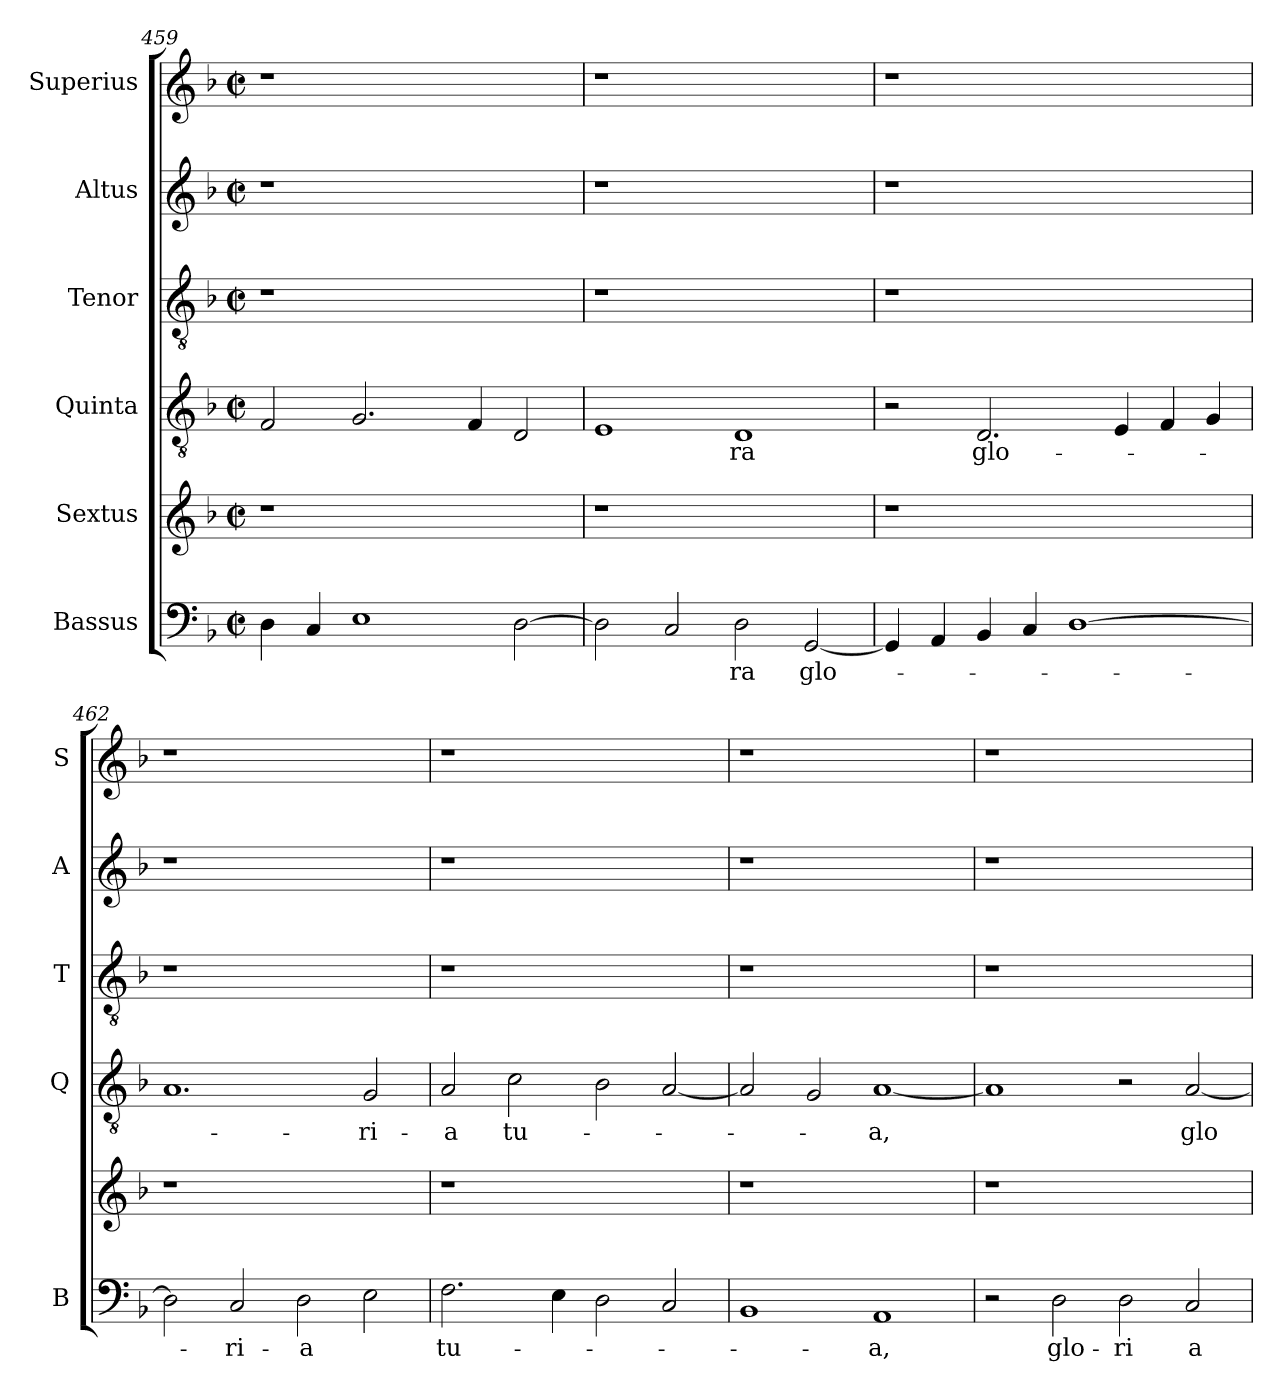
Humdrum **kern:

**kern	**text	**kern	**kern	**text	**kern	**kern	**kern
*part6	*part6	*part5	*part4	*part4	*part3	*part2	*part1
*staff6	*staff6	*staff5	*staff4	*staff4	*staff3	*staff2	*staff1
*I"Bassus	*	*I"Sextus	*I"Quinta	*	*I"Tenor	*I"Altus	*I"Superius
*I'B	*	*	*I'Q	*	*I'T	*I'A	*I'S
*clefF4	*	*clefG2	*clefGv2	*	*clefGv2	*clefG2	*clefG2
*k[b-]	*	*k[b-]	*k[b-]	*	*k[b-]	*k[b-]	*k[b-]
*F:	*	*F:	*F:	*	*F:	*F:	*F:
*M2/2	*	*M2/2	*M2/2	*	*M2/2	*M2/2	*M2/2
*met(c|)	*	*met(c|)	*met(c|)	*	*met(c|)	*met(c|)	*met(c|)
=459	=459	=459	=459	=459	=459	=459	=459
4D\	.	1r	2F/	.	1r	1r	1r
4C/	.	.	.	.	.	.	.
1E	.	.	2.G/	.	.	.	.
.	.	1ryy	.	.	1ryy	1ryy	1ryy
.	.	.	4F/	.	.	.	.
[2D\	.	.	2D/	.	.	.	.
=460	=460	=460	=460	=460	=460	=460	=460
2D\]	.	1r	1E	.	1r	1r	1r
2C/	.	.	.	.	.	.	.
!	!LO:LY:b	!	!	!LO:LY:b	!	!	!
2D\	-ra	1ryy	1D	-ra	1ryy	1ryy	1ryy
!	!LO:LY:b	!	!	!	!	!	!
[2GG/	glo-	.	.	.	.	.	.
=461	=461	=461	=461	=461	=461	=461	=461
4GG/]	.	1r	2r	.	1r	1r	1r
4AA/	.	.	.	.	.	.	.
!	!	!	!	!LO:LY:b	!	!	!
4BB-/	.	.	2.D/	glo-	.	.	.
4C/	.	.	.	.	.	.	.
[1D	.	1ryy	.	.	1ryy	1ryy	1ryy
.	.	.	4E/	.	.	.	.
.	.	.	4F/	.	.	.	.
.	.	.	4G/	.	.	.	.
!!LO:LB:g=z
=462	=462	=462	=462	=462	=462	=462	=462
2D\]	.	1r	1.A	.	1r	1r	1r
!	!LO:LY:b	!	!	!	!	!	!
2C/	-ri-	.	.	.	.	.	.
!	!LO:LY:b	!	!	!	!	!	!
2D\	-a	1ryy	.	.	1ryy	1ryy	1ryy
!	!	!	!	!LO:LY:b	!	!	!
2E\	.	.	2G/	-ri-	.	.	.
=463	=463	=463	=463	=463	=463	=463	=463
!	!LO:LY:b	!	!	!LO:LY:b	!	!	!
2.F\	tu-	1r	2A/	-a	1r	1r	1r
!	!	!	!	!LO:LY:b	!	!	!
.	.	.	2c\	tu-	.	.	.
4E\	.	.	.	.	.	.	.
2D\	.	1ryy	2B-\	.	1ryy	1ryy	1ryy
2C/	.	.	[2A/	.	.	.	.
=464	=464	=464	=464	=464	=464	=464	=464
1BB-	.	1r	2A/]	.	1r	1r	1r
.	.	.	2G/	.	.	.	.
!	!LO:LY:b	!	!	!LO:LY:b	!	!	!
1AA	-a,	1ryy	[1A	-a,	1ryy	1ryy	1ryy
=465	=465	=465	=465	=465	=465	=465	=465
2r	.	1r	1A]	.	1r	1r	1r
!	!LO:LY:b	!	!	!	!	!	!
2D\	glo-	.	.	.	.	.	.
!	!LO:LY:b	!	!	!	!	!	!
2D\	-ri	1ryy	2r	.	1ryy	1ryy	1ryy
!	!LO:LY:b	!	!	!LO:LY:b	!	!	!
2C/	a	.	[2A/	glo-	.	.	.
=	=	=	=	=	=	=	=
*-	*-	*-	*-	*-	*-	*-	*-
